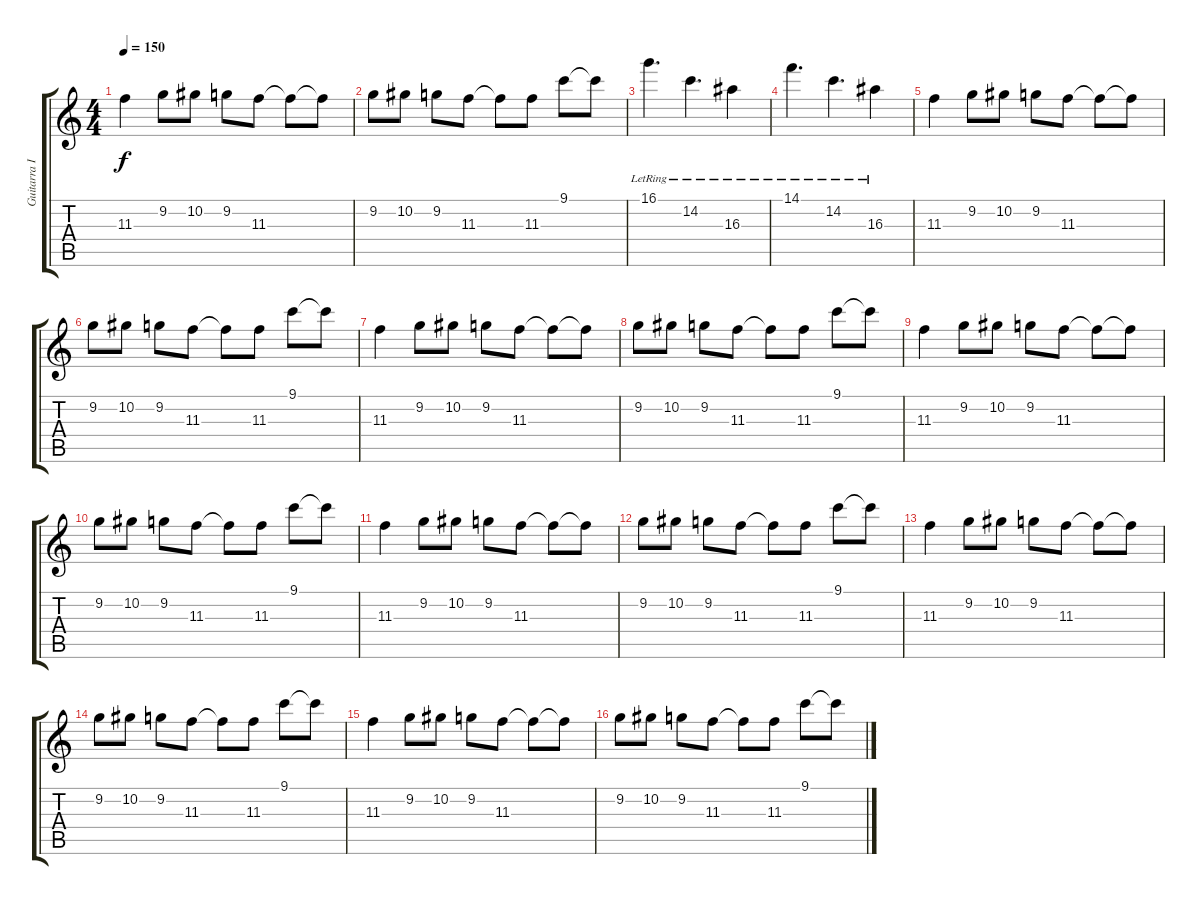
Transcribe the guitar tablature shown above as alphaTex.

\track ("Guitarra I" "Guitarra I") {instrument distortionguitar}
\staff {score tabs}
\tuning (Eb4 Bb3 Gb3 Db3 Ab2 Db2) {hide}
\ts (4 4)
\tempo 150
\clef g2
\ks c
11.3.4{dy f} 9.2.8 10.2.8 9.2.8 11.3.8 11.3{t}.8 11.3{t}.8 |
9.2.8 10.2.8 9.2.8 11.3.8 11.3{t}.8 11.3.8 9.1.8 9.1{t}.8 |
16.1{lr}.4{d} 14.2{lr}.4{d} 16.3{lr}.4 |
14.1{lr}.4{d} 14.2{lr}.4{d} 16.3{lr}.4 |
11.3.4 9.2.8 10.2.8 9.2.8 11.3.8 11.3{t}.8 11.3{t}.8 |
9.2.8 10.2.8 9.2.8 11.3.8 11.3{t}.8 11.3.8 9.1.8 9.1{t}.8 |
11.3.4 9.2.8 10.2.8 9.2.8 11.3.8 11.3{t}.8 11.3{t}.8 |
9.2.8 10.2.8 9.2.8 11.3.8 11.3{t}.8 11.3.8 9.1.8 9.1{t}.8 |
11.3.4 9.2.8 10.2.8 9.2.8 11.3.8 11.3{t}.8 11.3{t}.8 |
9.2.8 10.2.8 9.2.8 11.3.8 11.3{t}.8 11.3.8 9.1.8 9.1{t}.8 |
11.3.4 9.2.8 10.2.8 9.2.8 11.3.8 11.3{t}.8 11.3{t}.8 |
9.2.8 10.2.8 9.2.8 11.3.8 11.3{t}.8 11.3.8 9.1.8 9.1{t}.8 |
11.3.4 9.2.8 10.2.8 9.2.8 11.3.8 11.3{t}.8 11.3{t}.8 |
9.2.8 10.2.8 9.2.8 11.3.8 11.3{t}.8 11.3.8 9.1.8 9.1{t}.8 |
11.3.4 9.2.8 10.2.8 9.2.8 11.3.8 11.3{t}.8 11.3{t}.8 |
9.2.8 10.2.8 9.2.8 11.3.8 11.3{t}.8 11.3.8 9.1.8 9.1{t}.8
